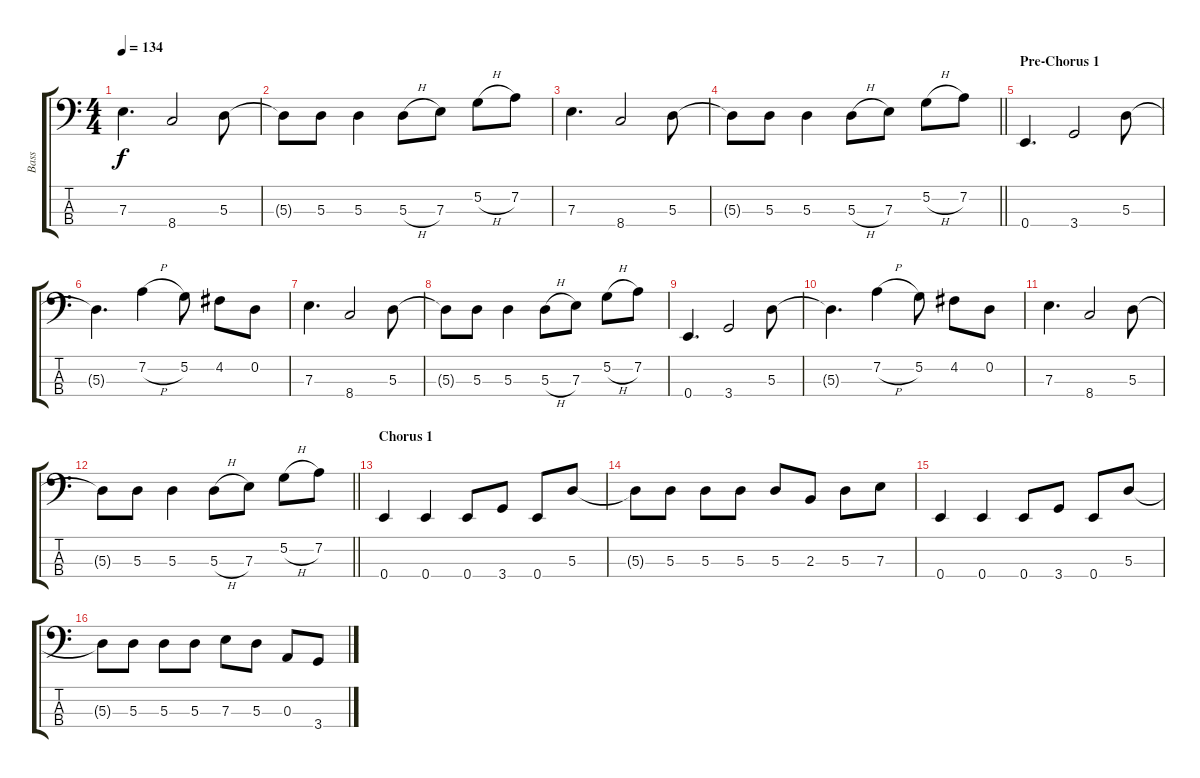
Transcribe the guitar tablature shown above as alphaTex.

\track ("Bass" "Bass") {instrument electricbassfinger}
\staff {score tabs}
\tuning (G2 D2 A1 E1) {hide}
\ts (4 4)
\tempo 134
\clef f4
\ks c
7.3.4{d dy f} 8.4.2 5.3.8 |
5.3{t}.8 5.3.8 5.3.4 5.3{h}.8 7.3.8 5.2{h}.8 7.2.8 |
7.3.4{d} 8.4.2 5.3.8 |
\barLineRight lightlight
5.3{t}.8 5.3.8 5.3.4 5.3{h}.8 7.3.8 5.2{h}.8 7.2.8 |
\section ("" "Pre-Chorus 1")
0.4.4{d} 3.4.2 5.3.8 |
5.3{t}.4{d} 7.2{h}.4 5.2.8 4.2.8 0.2.8 |
7.3.4{d} 8.4.2 5.3.8 |
5.3{t}.8 5.3.8 5.3.4 5.3{h}.8 7.3.8 5.2{h}.8 7.2.8 |
0.4.4{d} 3.4.2 5.3.8 |
5.3{t}.4{d} 7.2{h}.4 5.2.8 4.2.8 0.2.8 |
7.3.4{d} 8.4.2 5.3.8 |
\barLineRight lightlight
5.3{t}.8 5.3.8 5.3.4 5.3{h}.8 7.3.8 5.2{h}.8 7.2.8 |
\section ("" "Chorus 1")
0.4.4 0.4.4 0.4.8 3.4.8 0.4.8 5.3.8 |
5.3{t}.8 5.3.8 5.3.8 5.3.8 5.3.8 2.3.8 5.3.8 7.3.8 |
0.4.4 0.4.4 0.4.8 3.4.8 0.4.8 5.3.8 |
5.3{t}.8 5.3.8 5.3.8 5.3.8 7.3.8 5.3.8 0.3.8 3.4.8
